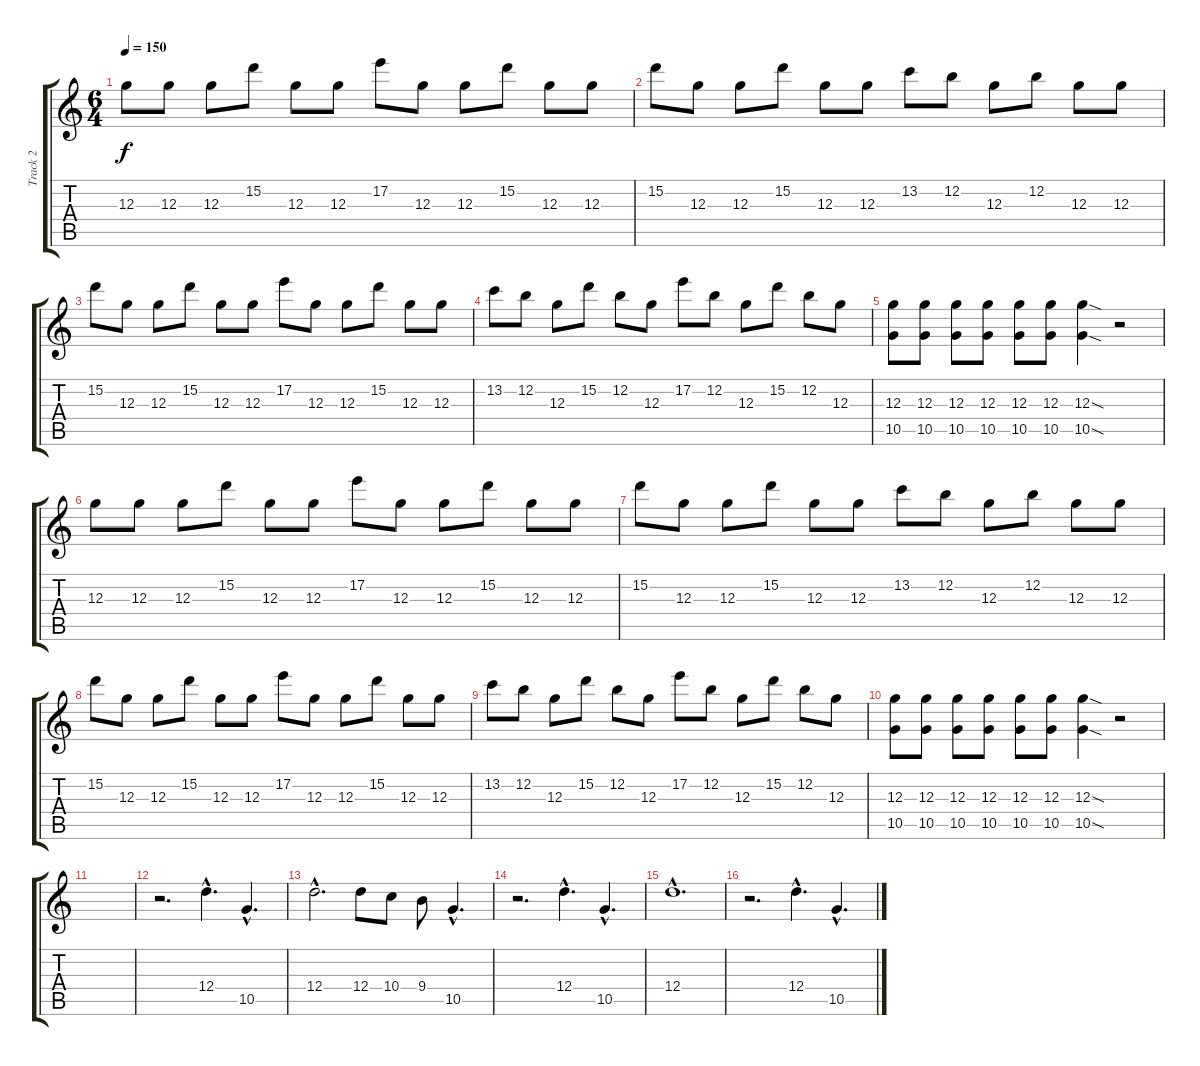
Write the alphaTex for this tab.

\track ("Track 2" "Track 2") {instrument overdrivenguitar}
\staff {score tabs}
\tuning (E4 B3 G3 D3 A2 E2) {hide}
\ts (6 4)
\tempo 150
\clef g2
\ks c
12.3.8{dy f instrument electricguitarmuted} 12.3.8 12.3.8 15.2.8{instrument overdrivenguitar} 12.3.8{instrument electricguitarmuted} 12.3.8 17.2.8{instrument overdrivenguitar} 12.3.8{instrument electricguitarmuted} 12.3.8 15.2.8{instrument overdrivenguitar} 12.3.8{instrument electricguitarmuted} 12.3.8 |
15.2.8{instrument overdrivenguitar} 12.3.8{instrument electricguitarmuted} 12.3.8 15.2.8{instrument overdrivenguitar} 12.3.8{instrument electricguitarmuted} 12.3.8 13.2.8{instrument overdrivenguitar} 12.2.8 12.3.8 12.2.8 12.3.8 12.3.8{instrument electricguitarmuted} |
15.2.8{instrument overdrivenguitar} 12.3.8{instrument electricguitarmuted} 12.3.8 15.2.8{instrument overdrivenguitar} 12.3.8{instrument electricguitarmuted} 12.3.8 17.2.8{instrument overdrivenguitar} 12.3.8{instrument electricguitarmuted} 12.3.8 15.2.8{instrument overdrivenguitar} 12.3.8{instrument electricguitarmuted} 12.3.8 |
13.2.8{instrument overdrivenguitar} 12.2.8 12.3.8 15.2.8 12.2.8 12.3.8 17.2.8 12.2.8 12.3.8 15.2.8 12.2.8 12.3.8 |
(12.3 10.5).8 (12.3 10.5).8 (12.3 10.5).8 (12.3 10.5).8 (12.3 10.5).8 (12.3 10.5).8 (12.3{sod} 10.5{sod}).4 r.2 |
12.3.8{instrument electricguitarmuted} 12.3.8 12.3.8 15.2.8{instrument overdrivenguitar} 12.3.8{instrument electricguitarmuted} 12.3.8 17.2.8{instrument overdrivenguitar} 12.3.8{instrument electricguitarmuted} 12.3.8 15.2.8{instrument overdrivenguitar} 12.3.8{instrument electricguitarmuted} 12.3.8 |
15.2.8{instrument overdrivenguitar} 12.3.8{instrument electricguitarmuted} 12.3.8 15.2.8{instrument overdrivenguitar} 12.3.8{instrument electricguitarmuted} 12.3.8 13.2.8{instrument overdrivenguitar} 12.2.8 12.3.8 12.2.8 12.3.8 12.3.8{instrument electricguitarmuted} |
15.2.8{instrument overdrivenguitar} 12.3.8{instrument electricguitarmuted} 12.3.8 15.2.8{instrument overdrivenguitar} 12.3.8{instrument electricguitarmuted} 12.3.8 17.2.8{instrument overdrivenguitar} 12.3.8{instrument electricguitarmuted} 12.3.8 15.2.8{instrument overdrivenguitar} 12.3.8{instrument electricguitarmuted} 12.3.8 |
13.2.8{instrument overdrivenguitar} 12.2.8 12.3.8 15.2.8 12.2.8 12.3.8 17.2.8 12.2.8 12.3.8 15.2.8 12.2.8 12.3.8 |
(12.3 10.5).8 (12.3 10.5).8 (12.3 10.5).8 (12.3 10.5).8 (12.3 10.5).8 (12.3 10.5).8 (12.3{sod} 10.5{sod}).4 r.2 |
|
r.2{d} 12.4{hac}.4{d} 10.5{hac}.4{d} |
12.4{hac}.2{d} 12.4.8 10.4.8 9.4.8 10.5{hac}.4{d} |
r.2{d} 12.4{hac}.4{d} 10.5{hac}.4{d} |
12.4{hac}.1{d} |
r.2{d} 12.4{hac}.4{d} 10.5{hac}.4{d}
